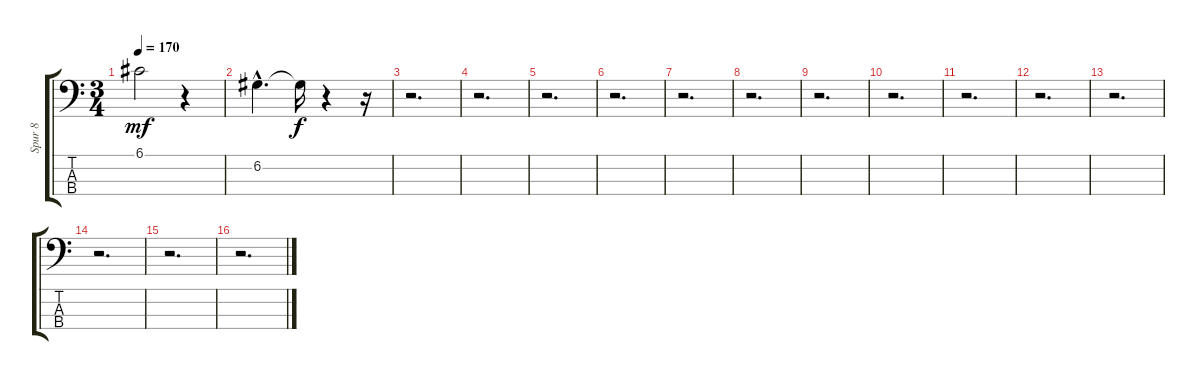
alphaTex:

\track ("Spur 8" "Spur 8") {instrument acousticbass}
\staff {score tabs}
\tuning (G2 D2 A1 E1) {hide}
\ts (3 4)
\tempo 170
\clef f4
\ks c
6.1.2{dy mf} r.4 |
6.2{hac}.4{d} 6.2{t}.16{dy f} r.4 r.16 |
r.2{d} |
r.2{d} |
r.2{d} |
r.2{d} |
r.2{d} |
r.2{d} |
r.2{d} |
r.2{d} |
r.2{d} |
r.2{d} |
r.2{d} |
r.2{d} |
r.2{d} |
r.2{d}
